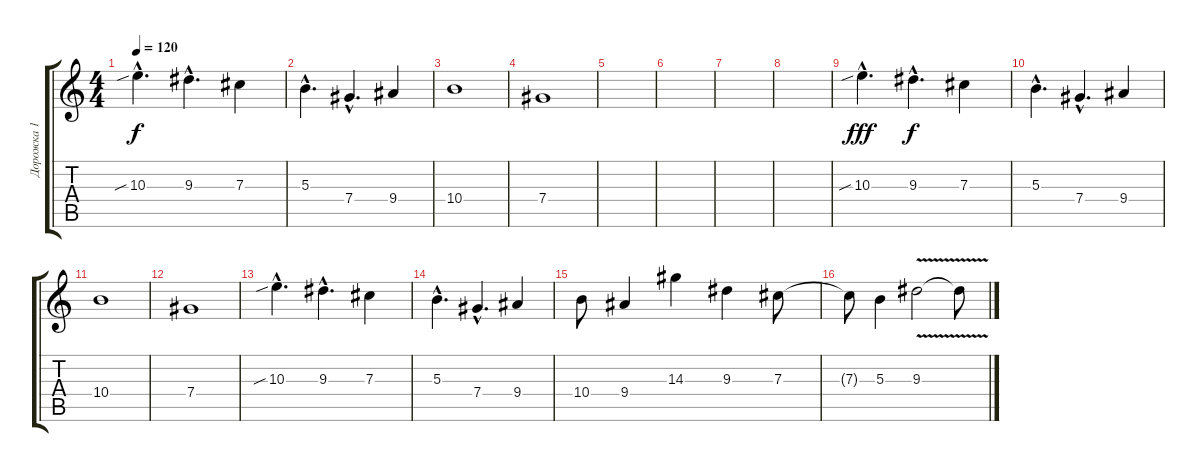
\track ("Дорожка 1" "Дорожка 1") {instrument acousticguitarsteel}
\staff {score tabs}
\tuning (Eb4 Bb3 Gb3 Db3 Ab2 Eb2) {hide}
\ts (4 4)
\tempo 120
\clef g2
\ks c
10.3{sib hac}.4{d dy f instrument acousticguitarsteel} 9.3{hac}.4{d} 7.3.4 |
5.3{hac}.4{d} 7.4{hac}.4{d} 9.4.4 |
10.4.1 |
7.4.1 |
|
|
|
|
10.3{sib hac}.4{d dy fff} 9.3{hac}.4{d dy f} 7.3.4 |
5.3{hac}.4{d} 7.4{hac}.4{d} 9.4.4 |
10.4.1 |
7.4.1 |
10.3{sib hac}.4{d} 9.3{hac}.4{d} 7.3.4 |
5.3{hac}.4{d} 7.4{hac}.4{d} 9.4.4 |
10.4.8 9.4.4 14.3.4 9.3.4 7.3.8 |
7.3{t}.8 5.3.4 9.3{v}.2 9.3{t}.8
